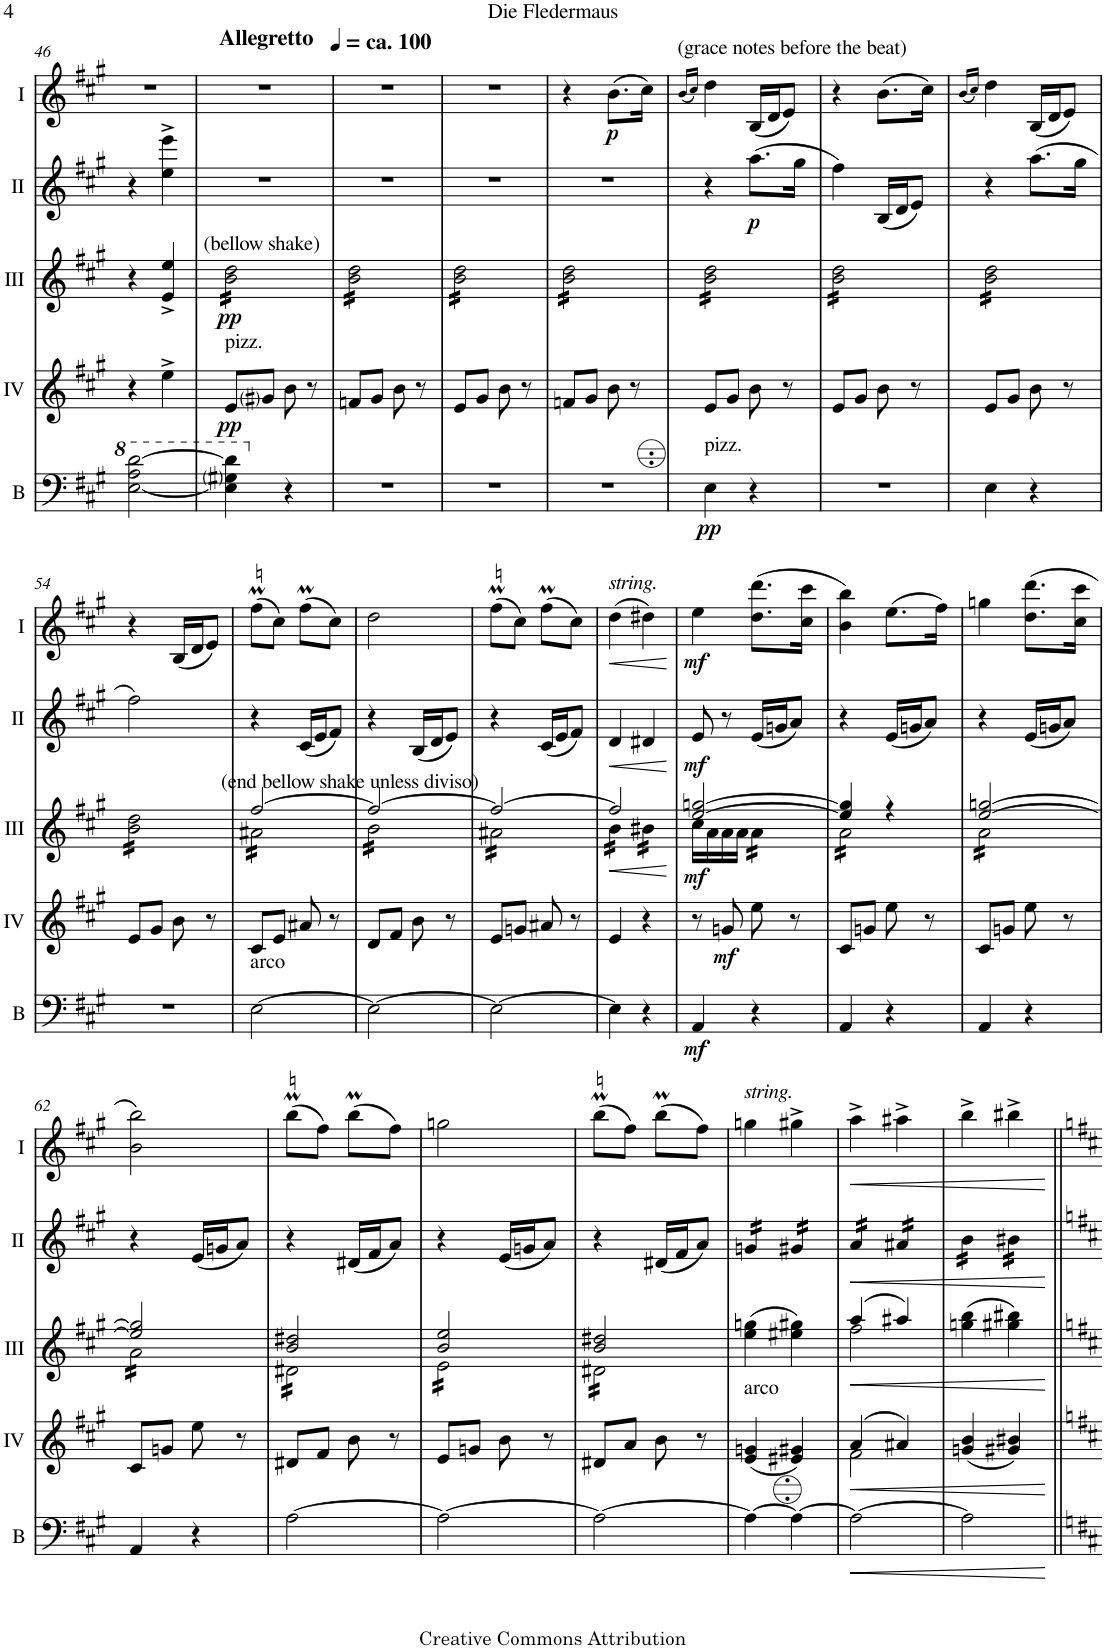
**kern	**dynam	**kern	**dynam	**kern	**dynam	**kern	**dynam	**kern	**dynam
*part5	*part5	*part4	*part4	*part3	*part3	*part2	*part2	*part1	*part1
*staff5	*staff5	*staff4	*staff4	*staff3	*staff3	*staff2	*staff2	*staff1	*staff1
*I"Bass	*	*I"Acc. 4	*	*I"Acc. 3	*	*I"Acc. 2	*	*I"Acc. 1	*
*I'B	*	*	*	*	*	*	*	*	*
!!LO:PB:g=z
*clefF4	*	*clefG2	*	*clefG2	*	*clefG2	*	*clefG2	*
*Trd7c12	*	*Trd7c12	*	*Trd7c12	*	*	*	*	*
*k[f#c#g#]	*	*k[f#c#g#]	*	*k[f#c#g#]	*	*k[f#c#g#]	*	*k[f#c#g#]	*
*M2/4	*	*M2/4	*	*M2/4	*	*M2/4	*	*M2/4	*
=46	=46	=46	=46	=46	=46	=46	=46	=46	=46
[2e\ 2a\ [2dd\	.	4r	.	4r	.	4r	.	2r	.
.	.	4ee^\	.	4e/^ 4ee/^	.	4ee\^ 4eee\^	.	.	.
=47	=47	=47	=47	=47	=47	=47	=47	=47	=47
!	!	!	!	!	!	!	!	!LO:TX:a:B:t=Allegretto	!
!	!	!	!	!LO:TX:a:t=(bellow shake)	!	!	!	!	!
!	!	!LO:TX:a:t=pizz.	!	!	!	!	!	!	!
!	!	!	!LO:DY:b	!	!LO:DY:b	!	!	!	!
*	*	*	*	*tremolo	*	*	*	*	*
4e\] 4g#i\ 4dd\]	.	8e/L	pp	16b\ 16dd\LL	pp	2r	.	2r	.
.	.	.	.	16b\ 16dd\	.	.	.	.	.
.	.	8g#i/J	.	16b\ 16dd\	.	.	.	.	.
.	.	.	.	16b\ 16dd\	.	.	.	.	.
4r	.	8b\	.	16b\ 16dd\	.	.	.	.	.
.	.	.	.	16b\ 16dd\	.	.	.	.	.
.	.	8r	.	16b\ 16dd\	.	.	.	.	.
.	.	.	.	16b\ 16dd\JJ	.	.	.	.	.
=48	=48	=48	=48	=48	=48	=48	=48	=48	=48
2r	.	8fn/L	.	16b\ 16dd\LL	.	2r	.	2r	.
.	.	.	.	16b\ 16dd\	.	.	.	.	.
.	.	8g#/J	.	16b\ 16dd\	.	.	.	.	.
.	.	.	.	16b\ 16dd\	.	.	.	.	.
.	.	8b\	.	16b\ 16dd\	.	.	.	.	.
.	.	.	.	16b\ 16dd\	.	.	.	.	.
.	.	8r	.	16b\ 16dd\	.	.	.	.	.
.	.	.	.	16b\ 16dd\JJ	.	.	.	.	.
=49	=49	=49	=49	=49	=49	=49	=49	=49	=49
!	!	!	!	!	!	!	!	!LO:TX:a:B:t=ca. 100	!
2r	.	8e/L	.	16b\ 16dd\LL	.	2r	.	2r	.
.	.	.	.	16b\ 16dd\	.	.	.	.	.
.	.	8g#/J	.	16b\ 16dd\	.	.	.	.	.
.	.	.	.	16b\ 16dd\	.	.	.	.	.
.	.	8b\	.	16b\ 16dd\	.	.	.	.	.
.	.	.	.	16b\ 16dd\	.	.	.	.	.
.	.	8r	.	16b\ 16dd\	.	.	.	.	.
.	.	.	.	16b\ 16dd\JJ	.	.	.	.	.
=50	=50	=50	=50	=50	=50	=50	=50	=50	=50
2r	.	8fn/L	.	16b\ 16dd\LL	.	2r	.	4r	.
.	.	.	.	16b\ 16dd\	.	.	.	.	.
.	.	8g#/J	.	16b\ 16dd\	.	.	.	.	.
.	.	.	.	16b\ 16dd\	.	.	.	.	.
!	!	!	!	!	!	!	!	!	!LO:DY:b
.	.	8b\	.	16b\ 16dd\	.	.	.	(8.b\L	p
.	.	.	.	16b\ 16dd\	.	.	.	.	.
.	.	8r	.	16b\ 16dd\	.	.	.	.	.
.	.	.	.	16b\ 16dd\JJ	.	.	.	16cc#\Jk)	.
=51	=51	=51	=51	=51	=51	=51	=51	=51	=51
.	.	.	.	.	.	.	.	(16qb/LL	.
.	.	.	.	.	.	.	.	16qcc#/JJ)	.
!	!	!	!	!	!	!	!	!LO:TX:a:t=(grace notes before the beat)	!
!LO:TX:a:t=pizz.	!	!	!	!	!	!	!	!	!
!	!LO:DY:b	!	!	!	!	!	!	!	!
4E\	pp	8e/L	.	16b\ 16dd\LL	.	4r	.	4dd\	.
.	.	.	.	16b\ 16dd\	.	.	.	.	.
.	.	8g#/J	.	16b\ 16dd\	.	.	.	.	.
.	.	.	.	16b\ 16dd\	.	.	.	.	.
!	!	!	!	!	!	!	!LO:DY:b	!	!
4r	.	8b\	.	16b\ 16dd\	.	(8.aa\L	p	(16B/LL	.
.	.	.	.	16b\ 16dd\	.	.	.	16d/J	.
.	.	8r	.	16b\ 16dd\	.	.	.	8e/J)	.
.	.	.	.	16b\ 16dd\JJ	.	16gg#\Jk	.	.	.
=52	=52	=52	=52	=52	=52	=52	=52	=52	=52
2r	.	8e/L	.	16b\ 16dd\LL	.	4ff#\)	.	4r	.
.	.	.	.	16b\ 16dd\	.	.	.	.	.
.	.	8g#/J	.	16b\ 16dd\	.	.	.	.	.
.	.	.	.	16b\ 16dd\	.	.	.	.	.
.	.	8b\	.	16b\ 16dd\	.	(16B/LL	.	(8.b\L	.
.	.	.	.	16b\ 16dd\	.	16d/J	.	.	.
.	.	8r	.	16b\ 16dd\	.	8e/J)	.	.	.
.	.	.	.	16b\ 16dd\JJ	.	.	.	16cc#\Jk)	.
=53	=53	=53	=53	=53	=53	=53	=53	=53	=53
.	.	.	.	.	.	.	.	(16qb/LL	.
.	.	.	.	.	.	.	.	16qcc#/JJ)	.
4E\	.	8e/L	.	16b\ 16dd\LL	.	4r	.	4dd\	.
.	.	.	.	16b\ 16dd\	.	.	.	.	.
.	.	8g#/J	.	16b\ 16dd\	.	.	.	.	.
.	.	.	.	16b\ 16dd\	.	.	.	.	.
4r	.	8b\	.	16b\ 16dd\	.	(8.aa\L	.	(16B/LL	.
.	.	.	.	16b\ 16dd\	.	.	.	16d/J	.
.	.	8r	.	16b\ 16dd\	.	.	.	8e/J)	.
.	.	.	.	16b\ 16dd\JJ	.	16gg#\Jk	.	.	.
!!LO:LB:g=z
=54	=54	=54	=54	=54	=54	=54	=54	=54	=54
2r	.	8e/L	.	16b\ 16dd\LL	.	2ff#\)	.	4r	.
.	.	.	.	16b\ 16dd\	.	.	.	.	.
.	.	8g#/J	.	16b\ 16dd\	.	.	.	.	.
.	.	.	.	16b\ 16dd\	.	.	.	.	.
.	.	8b\	.	16b\ 16dd\	.	.	.	(16B/LL	.
.	.	.	.	16b\ 16dd\	.	.	.	16d/J	.
.	.	8r	.	16b\ 16dd\	.	.	.	8e/J)	.
.	.	.	.	16b\ 16dd\JJ	.	.	.	.	.
=55	=55	=55	=55	=55	=55	=55	=55	=55	=55
*	*	*	*	*^	*	*	*	*	*
!	!	!	!	!	!	!	!	!	!LO:TX:a:t=♮	!
!	!	!	!	!LO:TX:a:t=(end bellow shake unless diviso)	!	!	!	!	!	!
!LO:TX:a:t=arco	!	!	!	!	!	!	!	!	!	!
[2E\	.	8c#/L	.	[2ff#/	16a#X\LL	.	4r	.	(8ff#M\L	.
.	.	.	.	.	16a#X\	.	.	.	.	.
.	.	8e/J	.	.	16a#X\	.	.	.	8cc#\J)	.
.	.	.	.	.	16a#X\	.	.	.	.	.
.	.	8a#X/	.	.	16a#X\	.	(16c#/LL	.	(8ff#M\L	.
.	.	.	.	.	16a#X\	.	16e/J	.	.	.
.	.	8r	.	.	16a#X\	.	8f#/J)	.	8cc#\J)	.
.	.	.	.	.	16a#X\JJ	.	.	.	.	.
=56	=56	=56	=56	=56	=56	=56	=56	=56	=56	=56
2E\_	.	8d/L	.	2ff#/_	16b\LL	.	4r	.	2dd\	.
.	.	.	.	.	16b\	.	.	.	.	.
.	.	8f#/J	.	.	16b\	.	.	.	.	.
.	.	.	.	.	16b\	.	.	.	.	.
.	.	8b\	.	.	16b\	.	(16B/LL	.	.	.
.	.	.	.	.	16b\	.	16d/J	.	.	.
.	.	8r	.	.	16b\	.	8e/J)	.	.	.
.	.	.	.	.	16b\JJ	.	.	.	.	.
=57	=57	=57	=57	=57	=57	=57	=57	=57	=57	=57
!	!	!	!	!	!	!	!	!	!LO:TX:a:t=♮	!
2E\_	.	8e/L	.	2ff#/_	16a#X\LL	.	4r	.	(8ff#M\L	.
.	.	.	.	.	16a#X\	.	.	.	.	.
.	.	8gn/J	.	.	16a#X\	.	.	.	8cc#\J)	.
.	.	.	.	.	16a#X\	.	.	.	.	.
.	.	8a#X/	.	.	16a#X\	.	(16c#/LL	.	(8ff#M\L	.
.	.	.	.	.	16a#X\	.	16e/J	.	.	.
.	.	8r	.	.	16a#X\	.	8f#/J)	.	8cc#\J)	.
.	.	.	.	.	16a#X\JJ	.	.	.	.	.
=58	=58	=58	=58	=58	=58	=58	=58	=58	=58	=58
!	!	!	!	!	!	!	!	!	!LO:TX:a:i:t=string.	!
!	!	!	!	!	!	!LO:HP:b	!	!LO:HP:b	!	!LO:HP:b
4E\]	.	4e/	.	2ff#/]	16b\LL	<	4d/	<	(4dd\	<
.	.	.	.	.	16b\	.	.	.	.	.
.	.	.	.	.	16b\	.	.	.	.	.
.	.	.	.	.	16b\JJ	.	.	.	.	.
4r	.	4r	.	.	16b#X\LL	.	4d#X/	.	4dd#X\)	.
.	.	.	.	.	16b#X\	.	.	.	.	.
.	.	.	.	.	16b#X\	.	.	.	.	.
.	.	.	.	.	16b#X\JJ	.	.	.	.	.
*	*	*	*	*Xtremolo	*	*	*	*	*	*
*	*	*	*	*v	*v	*	*	*	*	*
.	.	.	.	.	[	.	[	.	[
=59	=59	=59	=59	=59	=59	=59	=59	=59	=59
*	*	*	*	*^	*	*	*	*	*
!	!LO:DY:b	!	!	!	!	!LO:DY:b	!	!LO:DY:b	!	!LO:DY:b
4AA/	mf	8r	.	[2ee/ [2ggn/	16cc#\LL	mf	8e/	mf	4ee\	mf
.	.	.	.	.	16a\	.	.	.	.	.
!	!	!	!LO:DY:b	!	!	!	!	!	!	!
.	.	8gn/	mf	.	16a\	.	8r	.	.	.
.	.	.	.	.	16a\JJ	.	.	.	.	.
*	*	*	*	*tremolo	*	*	*	*	*	*
4r	.	8ee\	.	.	16a\LL	.	(16e/LL	.	(8.dd\ 8.ddd\L	.
.	.	.	.	.	16a\	.	16gn/J	.	.	.
.	.	8r	.	.	16a\	.	8a/J)	.	.	.
.	.	.	.	.	16a\JJ	.	.	.	16cc#\ 16ccc#\Jk	.
=60	=60	=60	=60	=60	=60	=60	=60	=60	=60	=60
4AA/	.	8c#/L	.	4ee/] 4gg/]	16a\LL	.	4r	.	4b\ 4bb\)	.
.	.	.	.	.	16a\	.	.	.	.	.
.	.	8gn/J	.	.	16a\	.	.	.	.	.
.	.	.	.	.	16a\	.	.	.	.	.
4r	.	8ee\	.	4r	16a\	.	(16e/LL	.	(8.ee\L	.
.	.	.	.	.	16a\	.	16gn/J	.	.	.
.	.	8r	.	.	16a\	.	8a/J)	.	.	.
.	.	.	.	.	16a\JJ	.	.	.	16ff#\Jk)	.
=61	=61	=61	=61	=61	=61	=61	=61	=61	=61	=61
4AA/	.	8c#/L	.	[2ee/ [2ggn/	16a\LL	.	4r	.	4ggn\	.
.	.	.	.	.	16a\	.	.	.	.	.
.	.	8gn/J	.	.	16a\	.	.	.	.	.
.	.	.	.	.	16a\	.	.	.	.	.
4r	.	8ee\	.	.	16a\	.	(16e/LL	.	(8.dd\ 8.ddd\L	.
.	.	.	.	.	16a\	.	16gn/J	.	.	.
.	.	8r	.	.	16a\	.	8a/J)	.	.	.
.	.	.	.	.	16a\JJ	.	.	.	16cc#\ 16ccc#\Jk	.
!!LO:LB:g=z
=62	=62	=62	=62	=62	=62	=62	=62	=62	=62	=62
4AA/	.	8c#/L	.	2ee/] 2gg/]	16a\LL	.	4r	.	2b\ 2bb\)	.
.	.	.	.	.	16a\	.	.	.	.	.
.	.	8gn/J	.	.	16a\	.	.	.	.	.
.	.	.	.	.	16a\	.	.	.	.	.
4r	.	8ee\	.	.	16a\	.	(16e/LL	.	.	.
.	.	.	.	.	16a\	.	16gn/J	.	.	.
.	.	8r	.	.	16a\	.	8a/J)	.	.	.
.	.	.	.	.	16a\JJ	.	.	.	.	.
=63	=63	=63	=63	=63	=63	=63	=63	=63	=63	=63
!	!	!	!	!	!	!	!	!	!LO:TX:a:t=♮	!
[2A\	.	8d#X/L	.	2b/ 2dd#X/	16d#X\LL	.	4r	.	(8bbM\L	.
.	.	.	.	.	16d#X\	.	.	.	.	.
.	.	8f#/J	.	.	16d#X\	.	.	.	8ff#\J)	.
.	.	.	.	.	16d#X\	.	.	.	.	.
.	.	8b\	.	.	16d#X\	.	(16d#X/LL	.	(8bbM\L	.
.	.	.	.	.	16d#X\	.	16f#/J	.	.	.
.	.	8r	.	.	16d#X\	.	8a/J)	.	8ff#\J)	.
.	.	.	.	.	16d#X\JJ	.	.	.	.	.
=64	=64	=64	=64	=64	=64	=64	=64	=64	=64	=64
2A\_	.	8e/L	.	2b/ 2ee/	16e\LL	.	4r	.	2ggn\	.
.	.	.	.	.	16e\	.	.	.	.	.
.	.	8gn/J	.	.	16e\	.	.	.	.	.
.	.	.	.	.	16e\	.	.	.	.	.
.	.	8b\	.	.	16e\	.	(16e/LL	.	.	.
.	.	.	.	.	16e\	.	16gn/J	.	.	.
.	.	8r	.	.	16e\	.	8a/J)	.	.	.
.	.	.	.	.	16e\JJ	.	.	.	.	.
=65	=65	=65	=65	=65	=65	=65	=65	=65	=65	=65
!	!	!	!	!	!	!	!	!	!LO:TX:a:t=♮	!
2A\_	.	8d#X/L	.	2b/ 2dd#X/	16d#X\LL	.	4r	.	(8bbM\L	.
.	.	.	.	.	16d#X\	.	.	.	.	.
.	.	8a/J	.	.	16d#X\	.	.	.	8ff#\J)	.
.	.	.	.	.	16d#X\	.	.	.	.	.
.	.	8b\	.	.	16d#X\	.	(16d#X/LL	.	(8bbM\L	.
.	.	.	.	.	16d#X\	.	16f#/J	.	.	.
.	.	8r	.	.	16d#X\	.	8a/J)	.	8ff#\J)	.
.	.	.	.	.	16d#X\JJ	.	.	.	.	.
*	*	*	*	*Xtremolo	*	*	*	*	*	*
*	*	*	*	*v	*v	*	*	*	*	*
=66	=66	=66	=66	=66	=66	=66	=66	=66	=66
!	!	!	!	!	!	!	!	!LO:TX:a:i:t=string.	!
!	!	!LO:TX:a:t=arco	!	!	!	!	!	!	!
*	*	*	*	*	*	*tremolo	*	*	*
4A\_	.	(4e/ 4gn/	.	(4ee\ 4ggn\	.	16gn/LL	.	4ggn\	.
.	.	.	.	.	.	16gn/	.	.	.
.	.	.	.	.	.	16gn/	.	.	.
.	.	.	.	.	.	16gn/JJ	.	.	.
4A\_	.	4e#X/ 4g#X/)	.	4ee#X\ 4gg#X\)	.	16g#X/LL	.	4gg#X^\	.
.	.	.	.	.	.	16g#X/	.	.	.
.	.	.	.	.	.	16g#X/	.	.	.
.	.	.	.	.	.	16g#X/JJ	.	.	.
=67	=67	=67	=67	=67	=67	=67	=67	=67	=67
!	!LO:HP:b	!	!LO:HP:b	!	!LO:HP:b	!	!LO:HP:b	!	!LO:HP:b
*	*	*^	*	*^	*	*	*	*	*
2A\_	<	(4a/	2f#\	<	(4aa/	2ff#\	<	16a/LL	<	4aa^\	<
.	.	.	.	.	.	.	.	16a/	.	.	.
.	.	.	.	.	.	.	.	16a/	.	.	.
.	.	.	.	.	.	.	.	16a/JJ	.	.	.
.	.	4a#X/)	.	.	4aa#X/)	.	.	16a#X/LL	.	4aa#X^\	.
.	.	.	.	.	.	.	.	16a#X/	.	.	.
.	.	.	.	.	.	.	.	16a#X/	.	.	.
.	.	.	.	.	.	.	.	16a#X/JJ	.	.	.
*	*	*v	*v	*	*	*	*	*	*	*	*
*	*	*	*	*v	*v	*	*	*	*	*
=68	=68	=68	=68	=68	=68	=68	=68	=68	=68
2A\]	.	(4gn/ 4b/	.	(4ggn\ 4bb\	.	16b\LL	.	4bb^\	.
.	.	.	.	.	.	16b\	.	.	.
.	.	.	.	.	.	16b\	.	.	.
.	.	.	.	.	.	16b\JJ	.	.	.
.	.	4g#X/ 4b#X/)	.	4gg#X\ 4bb#X\)	.	16b#X\LL	.	4bb#X^\	.
.	.	.	.	.	.	16b#X\	.	.	.
.	.	.	.	.	.	16b#X\	.	.	.
.	.	.	.	.	.	16b#X\JJ	.	.	.
*	*	*	*	*	*	*Xtremolo	*	*	*
.	[	.	[	.	[	.	[	.	[
=||	=||	=||	=||	=||	=||	=||	=||	=||	=||
*-	*-	*-	*-	*-	*-	*-	*-	*-	*-
